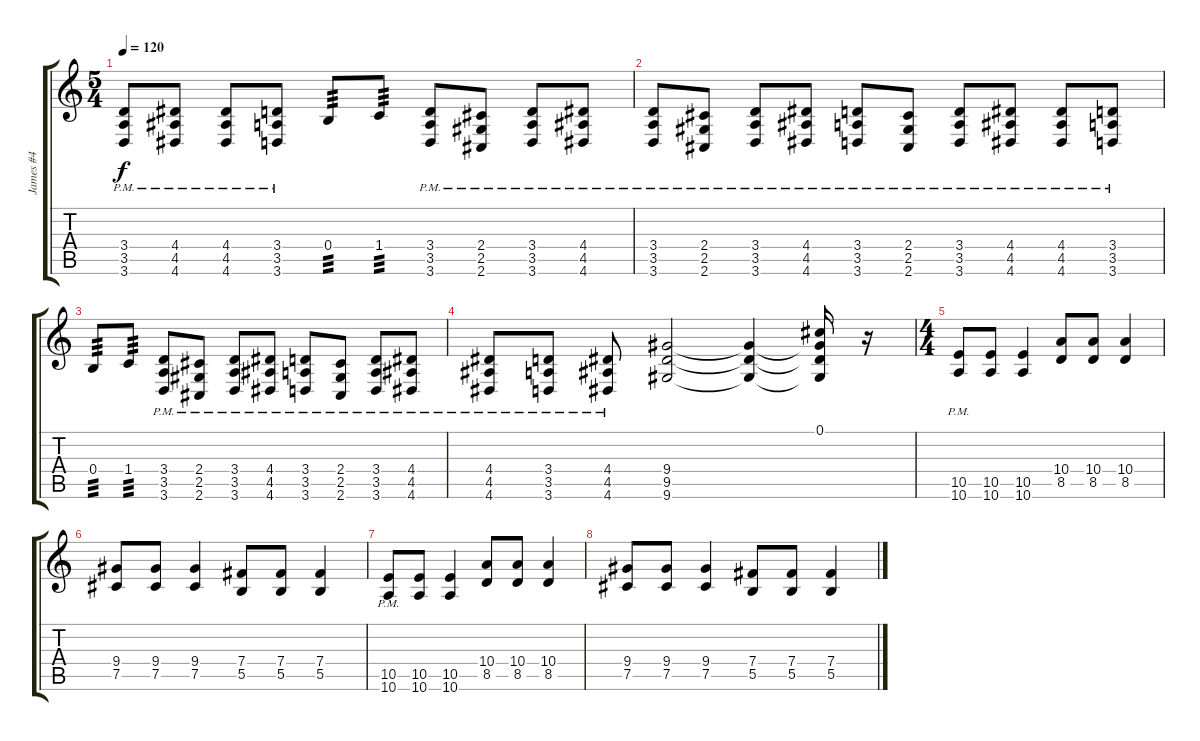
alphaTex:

\track ("James #4" "James #4") {instrument distortionguitar}
\staff {score tabs}
\tuning (Db4 Ab3 E3 B2 Gb2 B1) {hide}
\ts (5 4)
\tempo 120
\clef g2
\ks c
(3.4{pm} 3.5{pm} 3.6{pm}).8{dy f} (4.4{pm} 4.5{pm} 4.6{pm}).8 (4.4{pm} 4.5{pm} 4.6{pm}).8 (3.4{pm} 3.5{pm} 3.6{pm}).8 0.4.8{tp 3} 1.4.8{tp 3} (3.4{pm} 3.5{pm} 3.6{pm}).8 (2.4{pm} 2.5{pm} 2.6{pm}).8 (3.4{pm} 3.5{pm} 3.6{pm}).8 (4.4{pm} 4.5{pm} 4.6{pm}).8 |
(3.4{pm} 3.5{pm} 3.6{pm}).8 (2.4{pm} 2.5{pm} 2.6{pm}).8 (3.4{pm} 3.5{pm} 3.6{pm}).8 (4.4{pm} 4.5{pm} 4.6{pm}).8 (3.4{pm} 3.5{pm} 3.6{pm}).8 (2.4{pm} 2.5{pm} 2.6{pm}).8 (3.4{pm} 3.5{pm} 3.6{pm}).8 (4.4{pm} 4.5{pm} 4.6{pm}).8 (4.4{pm} 4.5{pm} 4.6{pm}).8 (3.4{pm} 3.5{pm} 3.6{pm}).8 |
0.4.8{tp 3} 1.4.8{tp 3} (3.4{pm} 3.5{pm} 3.6{pm}).8 (2.4{pm} 2.5{pm} 2.6{pm}).8 (3.4{pm} 3.5{pm} 3.6{pm}).8 (4.4{pm} 4.5{pm} 4.6{pm}).8 (3.4{pm} 3.5{pm} 3.6{pm}).8 (2.4{pm} 2.5{pm} 2.6{pm}).8 (3.4{pm} 3.5{pm} 3.6{pm}).8 (4.4{pm} 4.5{pm} 4.6{pm}).8 |
(4.4{pm} 4.5{pm} 4.6{pm}).8 (3.4{pm} 3.5{pm} 3.6{pm}).8 (4.4{pm} 4.5{pm} 4.6{pm}).8 (9.4 9.5 9.6).2 (9.4{t} 9.5{t} 9.6{t}).4 (0.1 9.4{t} 9.5{t} 9.6{t}).16 r.16 |
\ts (4 4)
(10.5{pm} 10.6{pm}).8 (10.5 10.6).8 (10.5 10.6).4 (10.4 8.5).8 (10.4 8.5).8 (10.4 8.5).4 |
(9.4 7.5).8 (9.4 7.5).8 (9.4 7.5).4 (7.4 5.5).8 (7.4 5.5).8 (7.4 5.5).4 |
(10.5{pm} 10.6{pm}).8 (10.5 10.6).8 (10.5 10.6).4 (10.4 8.5).8 (10.4 8.5).8 (10.4 8.5).4 |
(9.4 7.5).8 (9.4 7.5).8 (9.4 7.5).4 (7.4 5.5).8 (7.4 5.5).8 (7.4 5.5).4
